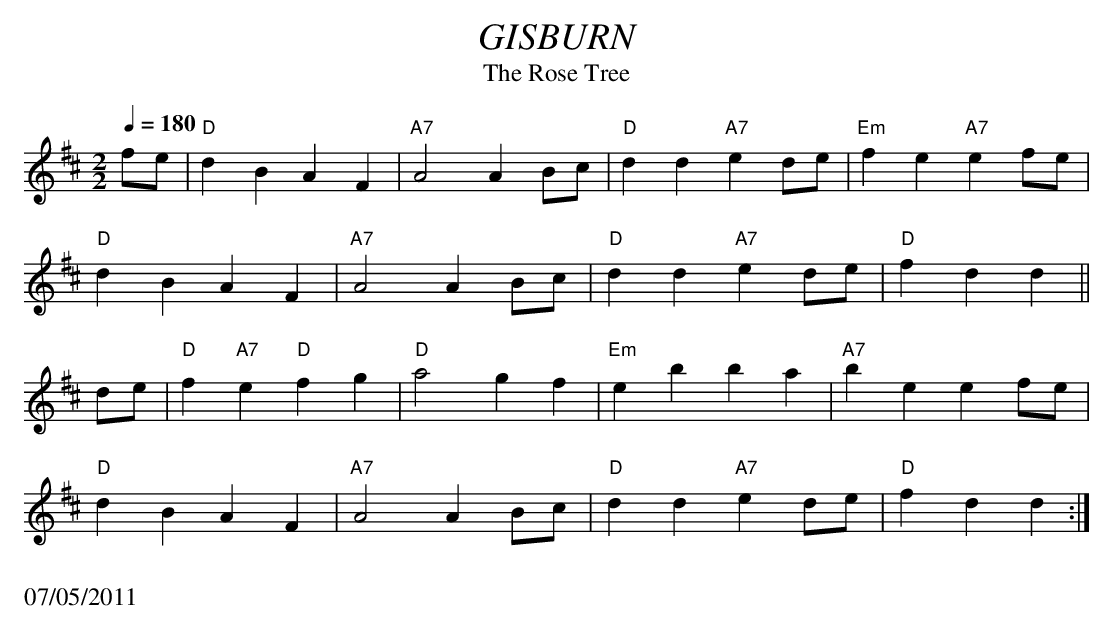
X:1
T:GISBURN
T:
T:The Rose Tree
T:
M:4/4
L:1/8
Q:1/4=180
M: 2/2
L: 1/4
K: D
f/e/ | "D"dB AF | "A7"A2A B/c/ | "D"dd "A7"ed/e/ | "Em"fe "A7"e f/e/|
"D"dB AF | "A7"A2A B/c/ | "D"dd "A7"ed/e/ | "D"fd d ||
d/e/ | "D"f"A7"e "D"fg | "D"a2 gf | "Em"eb ba |"A7" be ef/e/|
"D"dB A F | "A7"A2A B/c/ | "D"dd "A7"ed/e/ | "D"fd d :|
